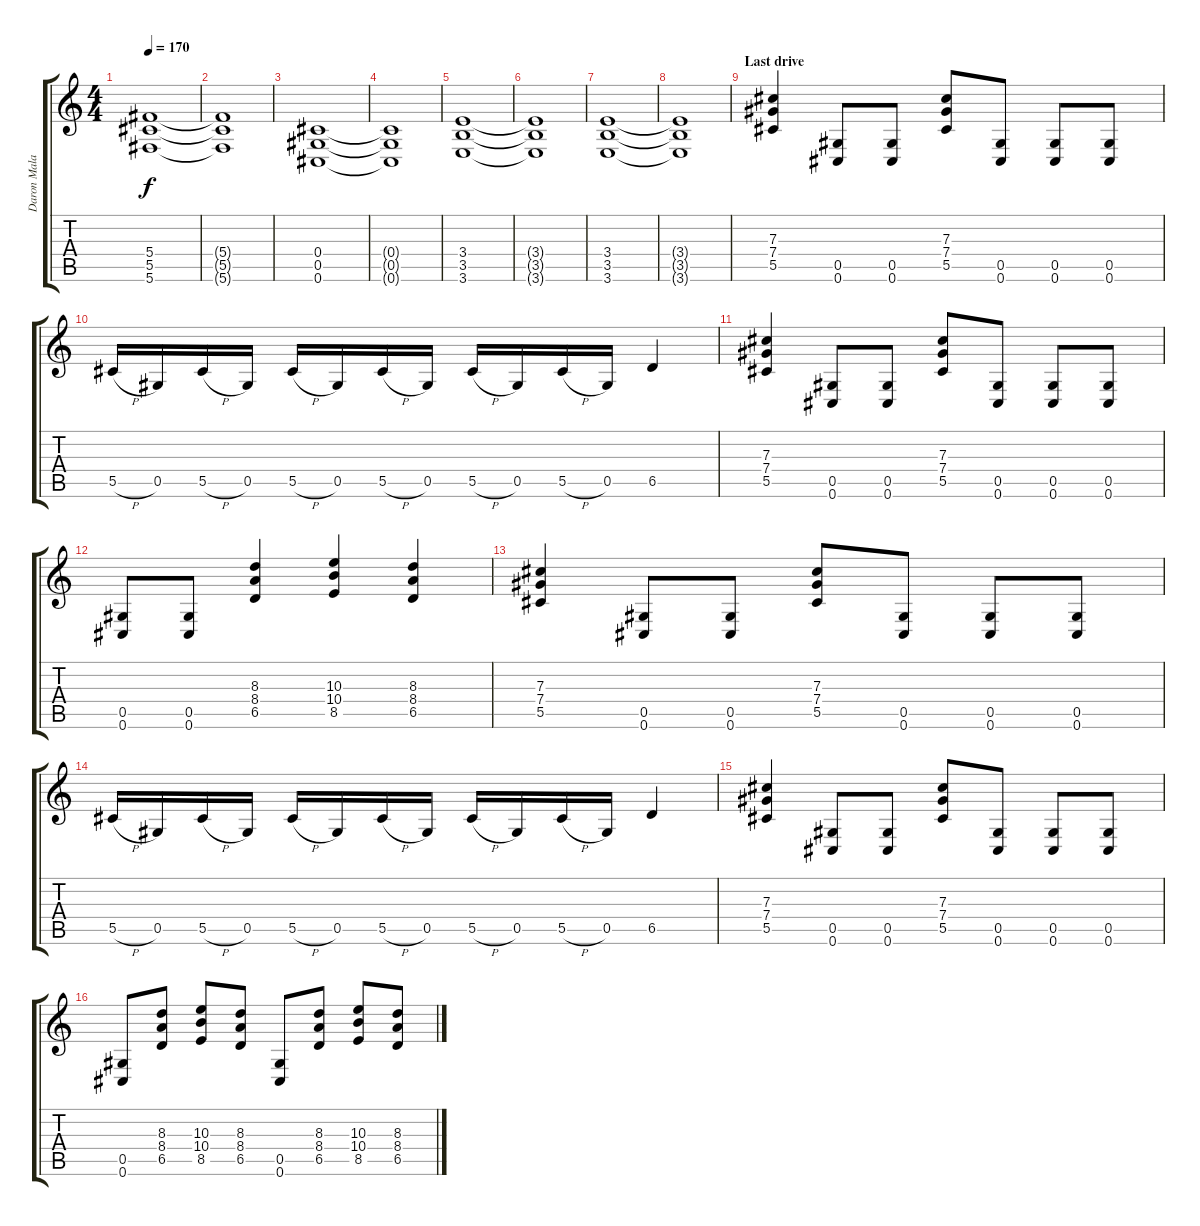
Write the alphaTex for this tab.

\track ("Daron Malakian" "Daron Mala") {instrument distortionguitar}
\staff {score tabs}
\tuning (Eb4 Bb3 Gb3 Db3 Ab2 Db2) {hide}
\ts (4 4)
\tempo 170
\clef g2
\ks c
(5.4 5.5 5.6).1{dy f} |
(5.4{t} 5.5{t} 5.6{t}).1 |
(0.4 0.5 0.6).1 |
(0.4{t} 0.5{t} 0.6{t}).1 |
(3.4 3.5 3.6).1 |
(3.4{t} 3.5{t} 3.6{t}).1 |
(3.4 3.5 3.6).1 |
(3.4{t} 3.5{t} 3.6{t}).1 |
\section ("" "Last drive")
(7.3 7.4 5.5).4 (0.5 0.6).8 (0.5 0.6).8 (7.3 7.4 5.5).8 (0.5 0.6).8 (0.5 0.6).8 (0.5 0.6).8 |
5.5{h}.16 0.5.16 5.5{h}.16 0.5.16 5.5{h}.16 0.5.16 5.5{h}.16 0.5.16 5.5{h}.16 0.5.16 5.5{h}.16 0.5.16 6.5.4 |
(7.3 7.4 5.5).4 (0.5 0.6).8 (0.5 0.6).8 (7.3 7.4 5.5).8 (0.5 0.6).8 (0.5 0.6).8 (0.5 0.6).8 |
(0.5 0.6).8 (0.5 0.6).8 (8.3 8.4 6.5).4 (10.3 10.4 8.5).4 (8.3 8.4 6.5).4 |
(7.3 7.4 5.5).4 (0.5 0.6).8 (0.5 0.6).8 (7.3 7.4 5.5).8 (0.5 0.6).8 (0.5 0.6).8 (0.5 0.6).8 |
5.5{h}.16 0.5.16 5.5{h}.16 0.5.16 5.5{h}.16 0.5.16 5.5{h}.16 0.5.16 5.5{h}.16 0.5.16 5.5{h}.16 0.5.16 6.5.4 |
(7.3 7.4 5.5).4 (0.5 0.6).8 (0.5 0.6).8 (7.3 7.4 5.5).8 (0.5 0.6).8 (0.5 0.6).8 (0.5 0.6).8 |
(0.5 0.6).8 (8.3 8.4 6.5).8 (10.3 10.4 8.5).8 (8.3 8.4 6.5).8 (0.5 0.6).8 (8.3 8.4 6.5).8 (10.3 10.4 8.5).8 (8.3 8.4 6.5).8
